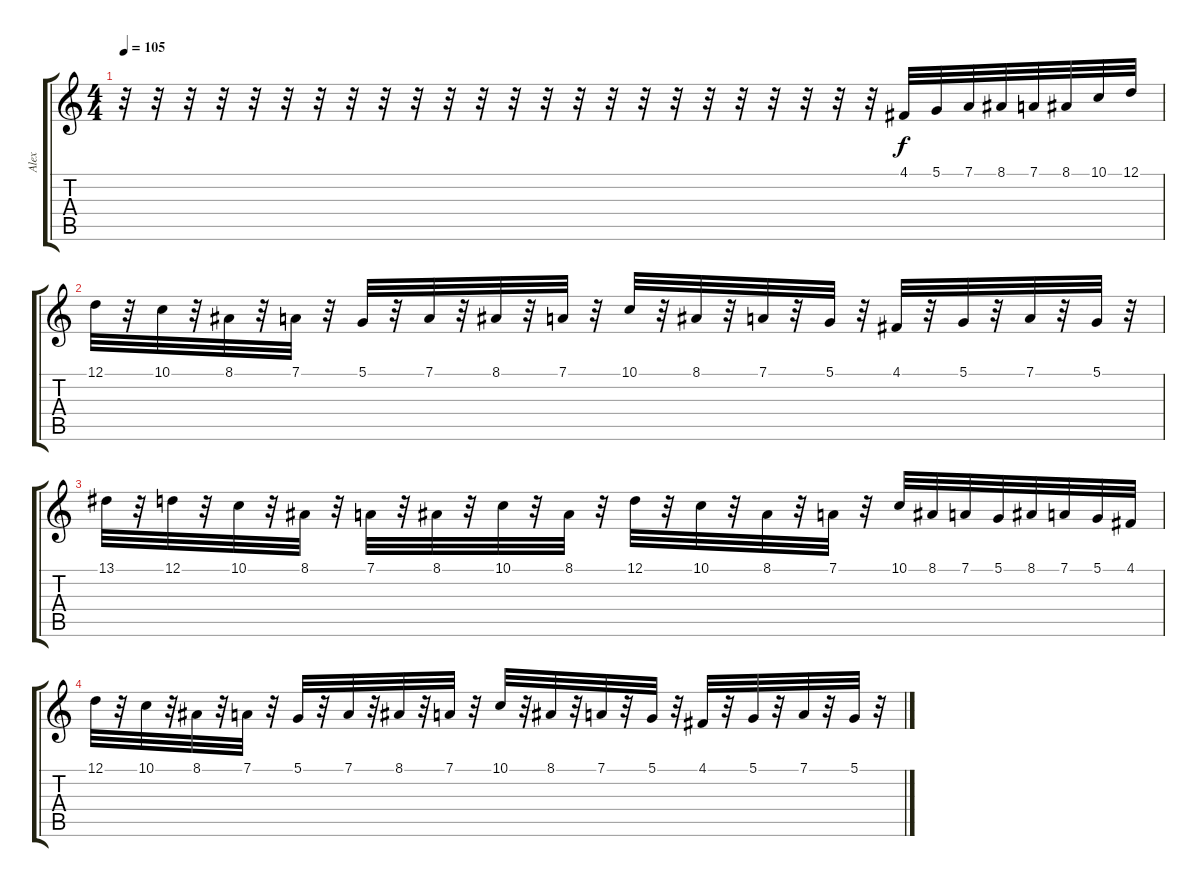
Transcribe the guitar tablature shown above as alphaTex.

\track ("Alex" "Alex") {instrument stringensemble1}
\staff {score tabs}
\tuning (D4 A3 F3 C3 G2 D2) {hide}
\ts (4 4)
\tempo 105
\clef g2
\ks c
r.32{dy f} r.32 r.32 r.32 r.32 r.32 r.32 r.32 r.32 r.32 r.32 r.32 r.32 r.32 r.32 r.32 r.32 r.32 r.32 r.32 r.32 r.32 r.32 r.32{volume 15 instrument pizzicatostrings} 4.1.32 5.1.32 7.1.32 8.1.32 7.1.32 8.1.32 10.1.32 12.1.32 |
12.1.32{volume 15 instrument pizzicatostrings} r.32 10.1.32 r.32 8.1.32 r.32 7.1.32 r.32 5.1.32 r.32 7.1.32 r.32 8.1.32 r.32 7.1.32 r.32 10.1.32 r.32 8.1.32 r.32 7.1.32 r.32 5.1.32 r.32 4.1.32 r.32 5.1.32 r.32 7.1.32 r.32 5.1.32 r.32 |
13.1.32 r.32 12.1.32 r.32 10.1.32 r.32 8.1.32 r.32 7.1.32 r.32 8.1.32 r.32 10.1.32 r.32 8.1.32 r.32 12.1.32 r.32 10.1.32 r.32 8.1.32 r.32 7.1.32 r.32 10.1.32 8.1.32 7.1.32 5.1.32 8.1.32 7.1.32 5.1.32 4.1.32 |
12.1.32 r.32 10.1.32 r.32 8.1.32 r.32 7.1.32 r.32 5.1.32 r.32 7.1.32 r.32 8.1.32 r.32 7.1.32 r.32 10.1.32 r.32 8.1.32 r.32 7.1.32 r.32 5.1.32 r.32 4.1.32 r.32 5.1.32 r.32 7.1.32 r.32 5.1.32 r.32
